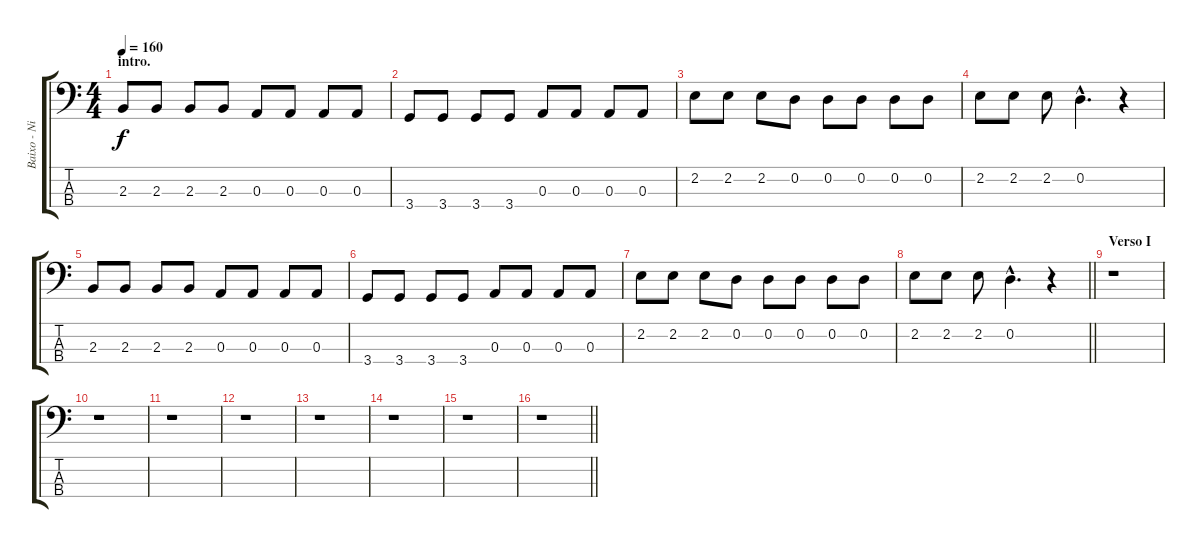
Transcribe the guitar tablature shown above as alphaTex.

\track ("Baixo - Nikola" "Baixo - Ni") {instrument electricbasspick}
\staff {score tabs}
\tuning (G2 D2 A1 E1) {hide}
\ts (4 4)
\section ("" "intro.")
\tempo 160
\clef f4
\ks c
2.3.8{dy f instrument electricbasspick} 2.3.8 2.3.8 2.3.8 0.3.8 0.3.8 0.3.8 0.3.8 |
3.4.8 3.4.8 3.4.8 3.4.8 0.3.8 0.3.8 0.3.8 0.3.8 |
2.2.8 2.2.8 2.2.8 0.2.8 0.2.8 0.2.8 0.2.8 0.2.8 |
2.2.8 2.2.8 2.2.8 0.2{hac}.4{d} r.4 |
2.3.8 2.3.8 2.3.8 2.3.8 0.3.8 0.3.8 0.3.8 0.3.8 |
3.4.8 3.4.8 3.4.8 3.4.8 0.3.8 0.3.8 0.3.8 0.3.8 |
2.2.8 2.2.8 2.2.8 0.2.8 0.2.8 0.2.8 0.2.8 0.2.8 |
\barLineRight lightlight
2.2.8 2.2.8 2.2.8 0.2{hac}.4{d} r.4 |
\section ("" "Verso I")
r.1 |
r.1 |
r.1 |
r.1 |
r.1 |
r.1 |
r.1 |
\barLineRight lightlight
r.1
